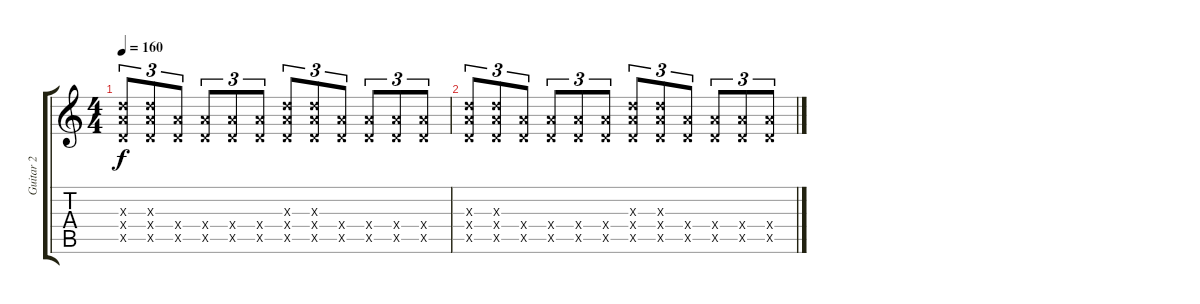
\track ("Guitar 2" "Guitar 2") {instrument acousticguitarnylon}
\staff {score tabs}
\tuning (E4 B3 G3 D3 A2 D2) {hide}
\ts (4 4)
\tempo 160
\clef g2
\ks c
(7.3{x} 7.4{x} 5.5{x}).8{tu (3 2) dy f} (7.3{x} 7.4{x} 5.5{x}).8{tu (3 2)} (7.4{x} 5.5{x}).8{tu (3 2)} (7.4{x} 5.5{x}).8{tu (3 2)} (7.4{x} 5.5{x}).8{tu (3 2)} (7.4{x} 5.5{x}).8{tu (3 2)} (7.3{x} 7.4{x} 5.5{x}).8{tu (3 2)} (7.3{x} 7.4{x} 5.5{x}).8{tu (3 2)} (7.4{x} 5.5{x}).8{tu (3 2)} (7.4{x} 5.5{x}).8{tu (3 2)} (7.4{x} 5.5{x}).8{tu (3 2)} (7.4{x} 5.5{x}).8{tu (3 2)} |
(7.3{x} 7.4{x} 5.5{x}).8{tu (3 2)} (7.3{x} 7.4{x} 5.5{x}).8{tu (3 2)} (7.4{x} 5.5{x}).8{tu (3 2)} (7.4{x} 5.5{x}).8{tu (3 2)} (7.4{x} 5.5{x}).8{tu (3 2)} (7.4{x} 5.5{x}).8{tu (3 2)} (7.3{x} 7.4{x} 5.5{x}).8{tu (3 2)} (7.3{x} 7.4{x} 5.5{x}).8{tu (3 2)} (7.4{x} 5.5{x}).8{tu (3 2)} (7.4{x} 5.5{x}).8{tu (3 2)} (7.4{x} 5.5{x}).8{tu (3 2)} (7.4{x} 5.5{x}).8{tu (3 2)}
